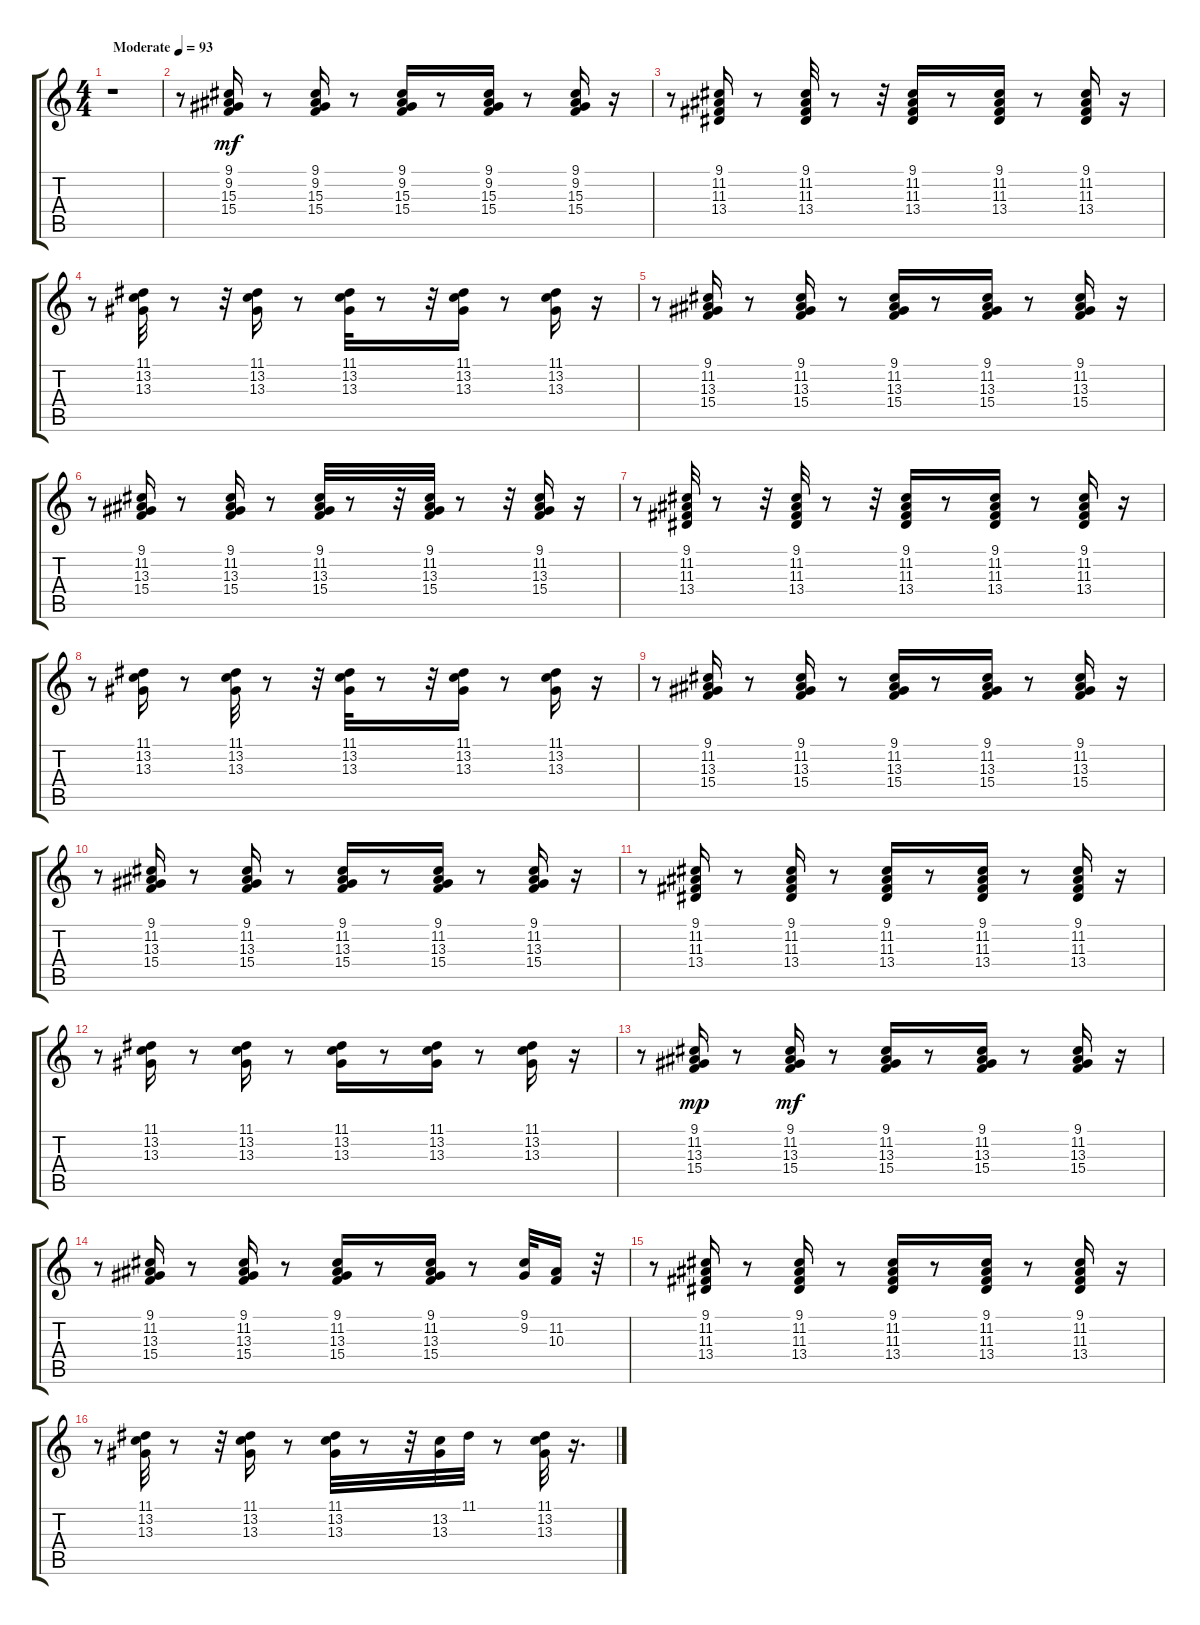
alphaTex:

\track "" {instrument lead2sawtooth}
\staff {score tabs}
\tuning (E4 B3 G3 D3 A2 E2) {hide}
\ts (4 4)
\tempo (93 "Moderate")
\clef g2
\ks c
r.1{dy mf instrument lead2sawtooth} |
r.8 (9.1 9.2 15.3 15.4).16 r.8 (9.1 9.2 15.3 15.4).16 r.8 (9.1 9.2 15.3 15.4).16 r.8 (9.1 9.2 15.3 15.4).16 r.8 (9.1 9.2 15.3 15.4).16 r.16 |
r.8 (9.1 11.2 11.3 13.4).16 r.8 (9.1 11.2 11.3 13.4).32 r.8 r.32 (9.1 11.2 11.3 13.4).16 r.8 (9.1 11.2 11.3 13.4).16 r.8 (9.1 11.2 11.3 13.4).16 r.16 |
r.8 (11.1 13.2 13.3).32 r.8 r.32 (11.1 13.2 13.3).16 r.8 (11.1 13.2 13.3).32 r.8 r.32 (11.1 13.2 13.3).16 r.8 (11.1 13.2 13.3).16 r.16 |
r.8 (9.1 11.2 13.3 15.4).16 r.8 (9.1 11.2 13.3 15.4).16 r.8 (9.1 11.2 13.3 15.4).16 r.8 (9.1 11.2 13.3 15.4).16 r.8 (9.1 11.2 13.3 15.4).16 r.16 |
r.8 (9.1 11.2 13.3 15.4).16 r.8 (9.1 11.2 13.3 15.4).16 r.8 (9.1 11.2 13.3 15.4).32 r.8 r.32 (9.1 11.2 13.3 15.4).32 r.8 r.32 (9.1 11.2 13.3 15.4).16 r.16 |
r.8 (9.1 11.2 11.3 13.4).32 r.8 r.32 (9.1 11.2 11.3 13.4).32 r.8 r.32 (9.1 11.2 11.3 13.4).16 r.8 (9.1 11.2 11.3 13.4).16 r.8 (9.1 11.2 11.3 13.4).16 r.16 |
r.8 (11.1 13.2 13.3).16 r.8 (11.1 13.2 13.3).32 r.8 r.32 (11.1 13.2 13.3).32 r.8 r.32 (11.1 13.2 13.3).16 r.8 (11.1 13.2 13.3).16 r.16 |
r.8 (9.1 11.2 13.3 15.4).16 r.8 (9.1 11.2 13.3 15.4).16 r.8 (9.1 11.2 13.3 15.4).16 r.8 (9.1 11.2 13.3 15.4).16 r.8 (9.1 11.2 13.3 15.4).16 r.16 |
r.8 (9.1 11.2 13.3 15.4).16 r.8 (9.1 11.2 13.3 15.4).16 r.8 (9.1 11.2 13.3 15.4).16 r.8 (9.1 11.2 13.3 15.4).16 r.8 (9.1 11.2 13.3 15.4).16 r.16 |
r.8 (9.1 11.2 11.3 13.4).16 r.8 (9.1 11.2 11.3 13.4).16 r.8 (9.1 11.2 11.3 13.4).16 r.8 (9.1 11.2 11.3 13.4).16 r.8 (9.1 11.2 11.3 13.4).16 r.16 |
r.8 (11.1 13.2 13.3).16 r.8 (11.1 13.2 13.3).16 r.8 (11.1 13.2 13.3).16 r.8 (11.1 13.2 13.3).16 r.8 (11.1 13.2 13.3).16 r.16 |
r.8 (9.1 11.2 13.3 15.4).16{dy mp} r.8 (9.1 11.2 13.3 15.4).16{dy mf} r.8 (9.1 11.2 13.3 15.4).16 r.8 (9.1 11.2 13.3 15.4).16 r.8 (9.1 11.2 13.3 15.4).16 r.16 |
r.8 (9.1 11.2 13.3 15.4).16 r.8 (9.1 11.2 13.3 15.4).16 r.8 (9.1 11.2 13.3 15.4).16 r.8 (9.1 11.2 13.3 15.4).16 r.8 (9.1 9.2).32 (11.2 10.3).16 r.32 |
r.8 (9.1 11.2 11.3 13.4).16 r.8 (9.1 11.2 11.3 13.4).16 r.8 (9.1 11.2 11.3 13.4).16 r.8 (9.1 11.2 11.3 13.4).16 r.8 (9.1 11.2 11.3 13.4).16 r.16 |
r.8 (11.1 13.2 13.3).32 r.8 r.32 (11.1 13.2 13.3).16 r.8 (11.1 13.2 13.3).32 r.8 r.32 (13.2 13.3).32 11.1.32 r.8 (11.1 13.2 13.3).32 r.16{d}
